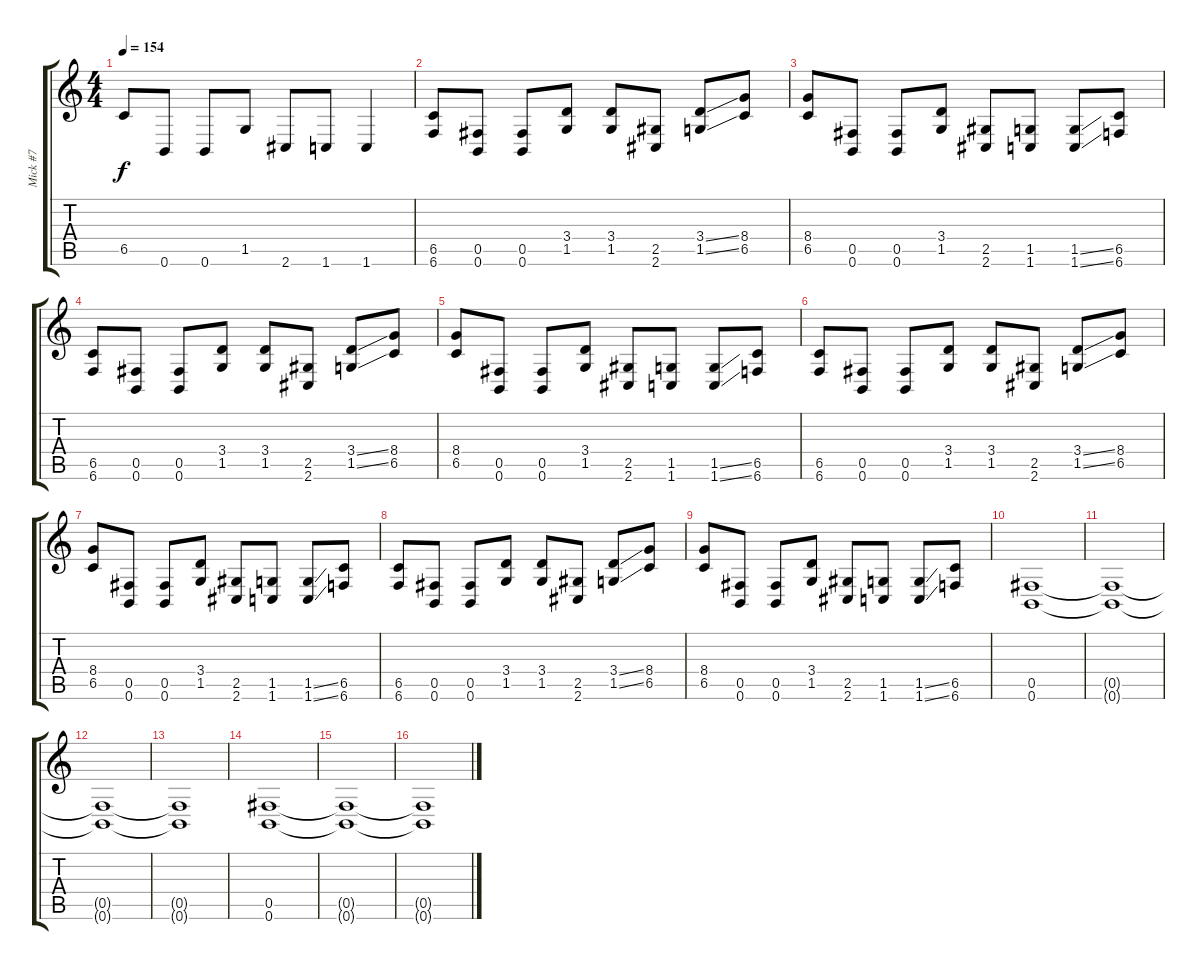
\track ("Mick #7" "Mick #7") {instrument distortionguitar}
\staff {score tabs}
\tuning (Db4 Ab3 E3 B2 Gb2 B1) {hide}
\ts (4 4)
\tempo 154
\clef g2
\ks c
6.5.8{dy f} 0.6.8 0.6.8 1.5.8 2.6.8 1.6.8 1.6.4 |
(6.5 6.6).8 (0.5 0.6).8 (0.5 0.6).8 (3.4 1.5).8 (3.4 1.5).8 (2.5 2.6).8 (3.4{ss} 1.5{ss}).8 (8.4 6.5).8 |
(8.4 6.5).8 (0.5 0.6).8 (0.5 0.6).8 (3.4 1.5).8 (2.5 2.6).8 (1.5 1.6).8 (1.5{ss} 1.6{ss}).8 (6.5 6.6).8 |
(6.5 6.6).8 (0.5 0.6).8 (0.5 0.6).8 (3.4 1.5).8 (3.4 1.5).8 (2.5 2.6).8 (3.4{ss} 1.5{ss}).8 (8.4 6.5).8 |
(8.4 6.5).8 (0.5 0.6).8 (0.5 0.6).8 (3.4 1.5).8 (2.5 2.6).8 (1.5 1.6).8 (1.5{ss} 1.6{ss}).8 (6.5 6.6).8 |
(6.5 6.6).8 (0.5 0.6).8 (0.5 0.6).8 (3.4 1.5).8 (3.4 1.5).8 (2.5 2.6).8 (3.4{ss} 1.5{ss}).8 (8.4 6.5).8 |
(8.4 6.5).8 (0.5 0.6).8 (0.5 0.6).8 (3.4 1.5).8 (2.5 2.6).8 (1.5 1.6).8 (1.5{ss} 1.6{ss}).8 (6.5 6.6).8 |
(6.5 6.6).8 (0.5 0.6).8 (0.5 0.6).8 (3.4 1.5).8 (3.4 1.5).8 (2.5 2.6).8 (3.4{ss} 1.5{ss}).8 (8.4 6.5).8 |
(8.4 6.5).8 (0.5 0.6).8 (0.5 0.6).8 (3.4 1.5).8 (2.5 2.6).8 (1.5 1.6).8 (1.5{ss} 1.6{ss}).8 (6.5 6.6).8 |
(0.5 0.6).1 |
(0.5{t} 0.6{t}).1 |
(0.5{t} 0.6{t}).1 |
(0.5{t} 0.6{t}).1 |
(0.5 0.6).1 |
(0.5{t} 0.6{t}).1 |
(0.5{t} 0.6{t}).1
